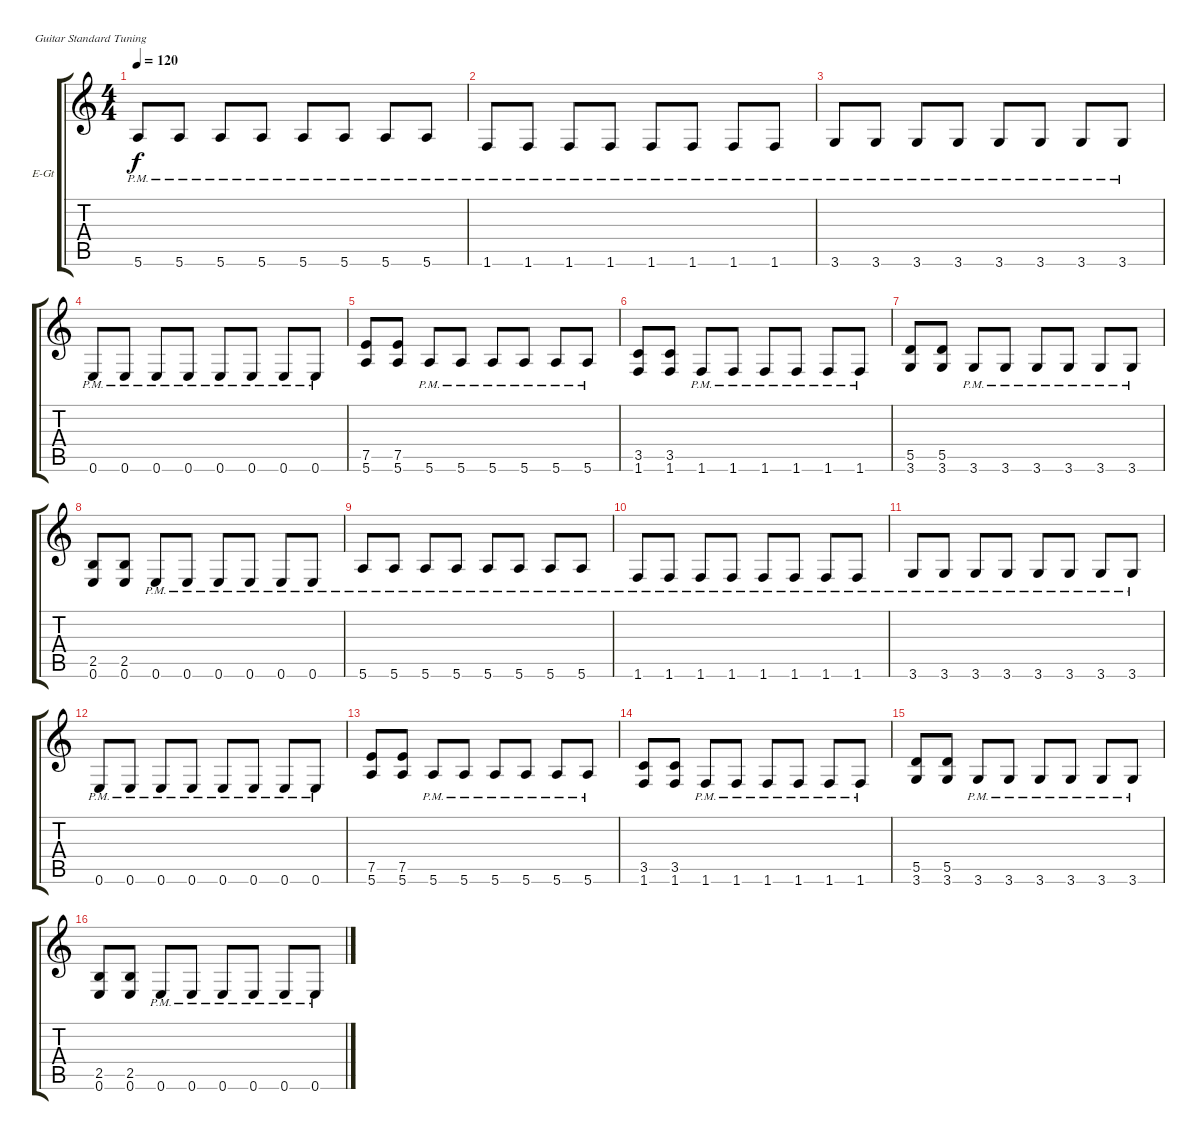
\defaultSystemsLayout 4
\bracketExtendMode groupsimilarinstruments
\firstSystemTrackNameOrientation horizontal
\otherSystemsTrackNameOrientation horizontal
\track ("Electric Guitar" "E-Gt") {instrument distortionguitar}
\staff {score tabs}
\tuning (E4 B3 G3 D3 A2 E2)
\ts (4 4)
\tempo 120
\clef g2
\ks c
5.6{pm}.8{dy f} 5.6{pm}.8 5.6{pm}.8 5.6{pm}.8 5.6{pm}.8 5.6{pm}.8 5.6{pm}.8 5.6{pm}.8 |
1.6{pm}.8 1.6{pm}.8 1.6{pm}.8 1.6{pm}.8 1.6{pm}.8 1.6{pm}.8 1.6{pm}.8 1.6{pm}.8 |
3.6{pm}.8 3.6{pm}.8 3.6{pm}.8 3.6{pm}.8 3.6{pm}.8 3.6{pm}.8 3.6{pm}.8 3.6{pm}.8 |
0.6{pm}.8 0.6{pm}.8 0.6{pm}.8 0.6{pm}.8 0.6{pm}.8 0.6{pm}.8 0.6{pm}.8 0.6{pm}.8 |
(5.6 7.5).8 (5.6 7.5).8 5.6{pm}.8 5.6{pm}.8 5.6{pm}.8 5.6{pm}.8 5.6{pm}.8 5.6{pm}.8 |
(1.6 3.5).8 (1.6 3.5).8 1.6{pm}.8 1.6{pm}.8 1.6{pm}.8 1.6{pm}.8 1.6{pm}.8 1.6{pm}.8 |
(3.6 5.5).8 (3.6 5.5).8 3.6{pm}.8 3.6{pm}.8 3.6{pm}.8 3.6{pm}.8 3.6{pm}.8 3.6{pm}.8 |
(0.6 2.5).8 (0.6 2.5).8 0.6{pm}.8 0.6{pm}.8 0.6{pm}.8 0.6{pm}.8 0.6{pm}.8 0.6{pm}.8 |
5.6{pm}.8 5.6{pm}.8 5.6{pm}.8 5.6{pm}.8 5.6{pm}.8 5.6{pm}.8 5.6{pm}.8 5.6{pm}.8 |
1.6{pm}.8 1.6{pm}.8 1.6{pm}.8 1.6{pm}.8 1.6{pm}.8 1.6{pm}.8 1.6{pm}.8 1.6{pm}.8 |
3.6{pm}.8 3.6{pm}.8 3.6{pm}.8 3.6{pm}.8 3.6{pm}.8 3.6{pm}.8 3.6{pm}.8 3.6{pm}.8 |
0.6{pm}.8 0.6{pm}.8 0.6{pm}.8 0.6{pm}.8 0.6{pm}.8 0.6{pm}.8 0.6{pm}.8 0.6{pm}.8 |
(5.6 7.5).8 (5.6 7.5).8 5.6{pm}.8 5.6{pm}.8 5.6{pm}.8 5.6{pm}.8 5.6{pm}.8 5.6{pm}.8 |
(1.6 3.5).8 (1.6 3.5).8 1.6{pm}.8 1.6{pm}.8 1.6{pm}.8 1.6{pm}.8 1.6{pm}.8 1.6{pm}.8 |
(3.6 5.5).8 (3.6 5.5).8 3.6{pm}.8 3.6{pm}.8 3.6{pm}.8 3.6{pm}.8 3.6{pm}.8 3.6{pm}.8 |
(0.6 2.5).8 (0.6 2.5).8 0.6{pm}.8 0.6{pm}.8 0.6{pm}.8 0.6{pm}.8 0.6{pm}.8 0.6{pm}.8
